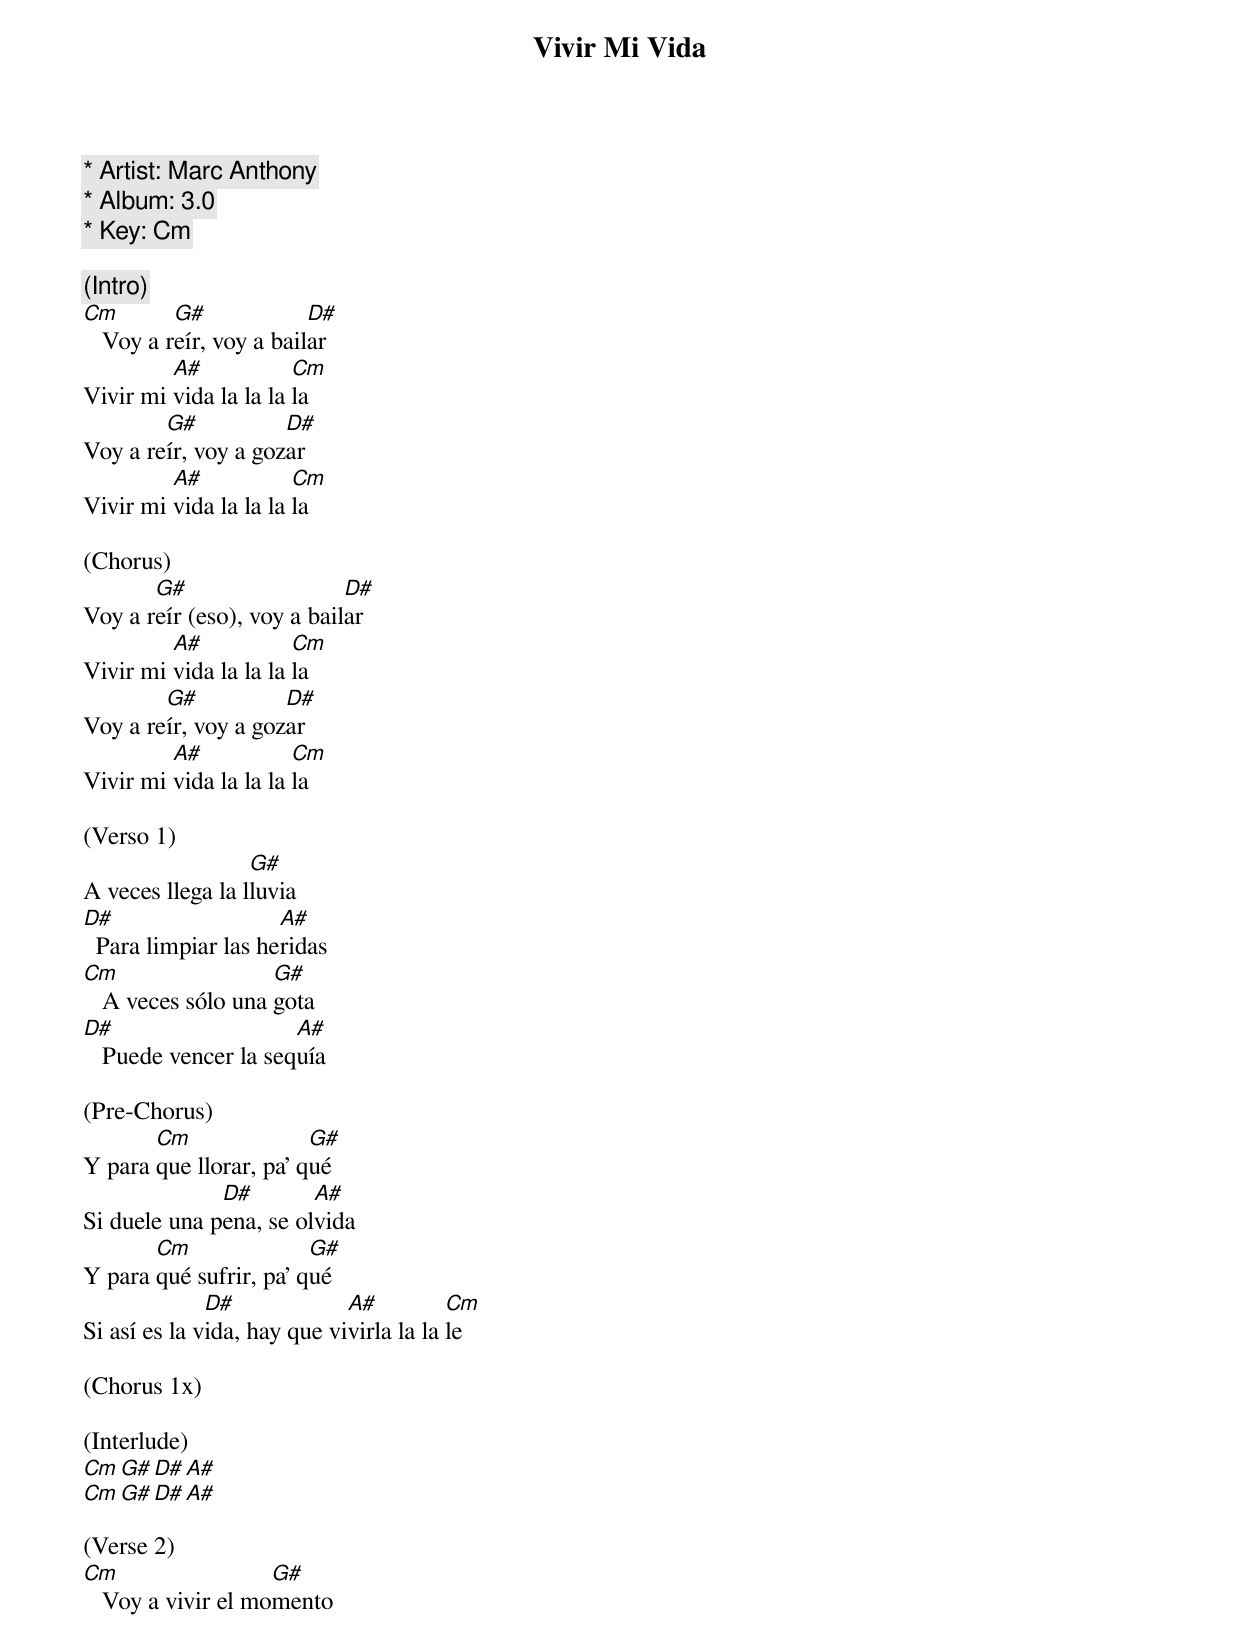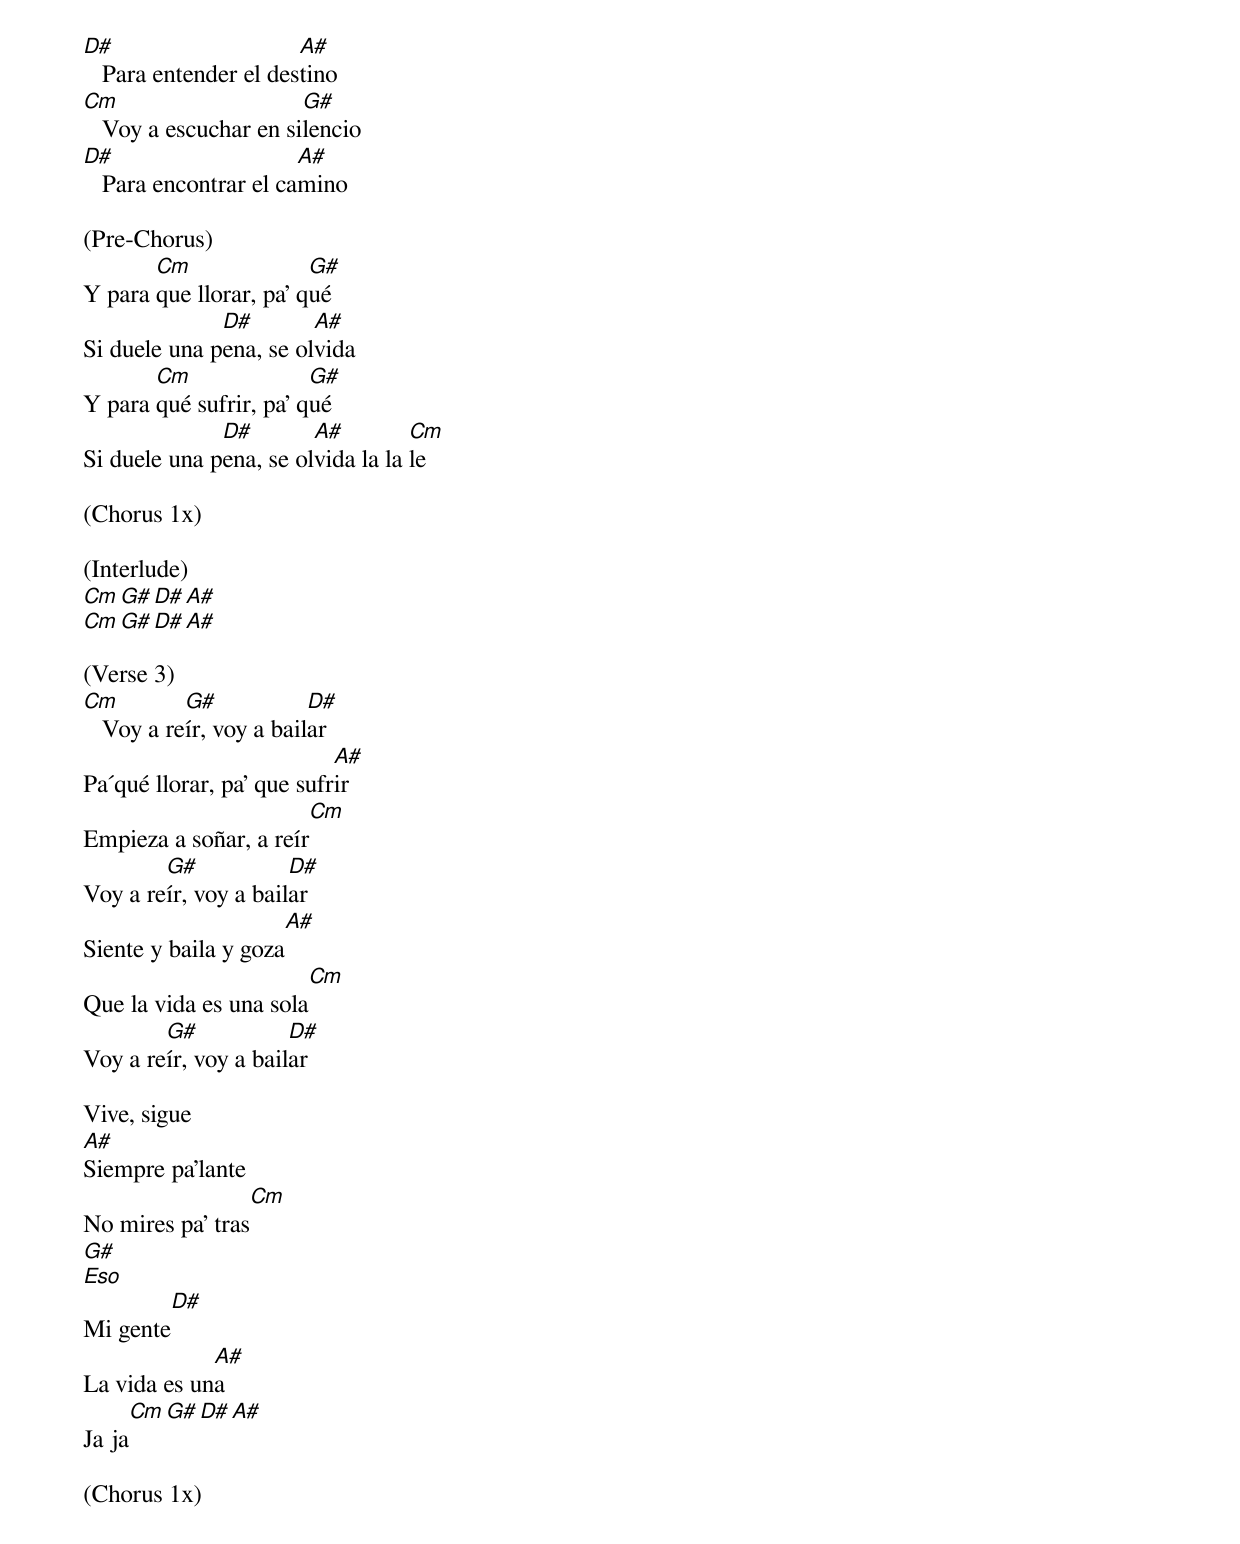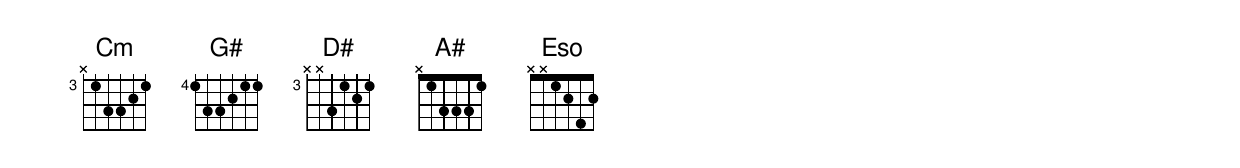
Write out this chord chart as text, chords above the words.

Vivir Mi Vida

* Artist: Marc Anthony
* Album: 3.0
* Key: Cm

(Intro)
Cm        G#             D#
   Voy a reír, voy a bailar
         A#            Cm
Vivir mi vida la la la la
        G#           D#
Voy a reír, voy a gozar
         A#            Cm
Vivir mi vida la la la la

(Chorus)
       G#                   D#
Voy a reír (eso), voy a bailar
         A#            Cm
Vivir mi vida la la la la
        G#           D#
Voy a reír, voy a gozar
         A#            Cm
Vivir mi vida la la la la

(Verso 1)
                  G#
A veces llega la lluvia
D#                   A#
  Para limpiar las heridas
Cm                  G#
   A veces sólo una gota
D#                    A#
   Puede vencer la sequía

(Pre-Chorus)
       Cm               G#
Y para que llorar, pa' qué
              D#        A#
Si duele una pena, se olvida
       Cm               G#
Y para qué sufrir, pa' qué
              D#             A#          Cm
Si así es la vida, hay que vivirla la la le

(Chorus 1x)

(Interlude)
Cm  G#  D#  A#
Cm  G#  D#  A#

(Verse 2)
Cm                  G#
   Voy a vivir el momento
D#                     A#
   Para entender el destino
Cm                     G#
   Voy a escuchar en silencio
D#                     A#
   Para encontrar el camino

(Pre-Chorus)
       Cm               G#
Y para que llorar, pa' qué
              D#        A#
Si duele una pena, se olvida
       Cm               G#
Y para qué sufrir, pa' qué
              D#        A#         Cm
Si duele una pena, se olvida la la le

(Chorus 1x)

(Interlude)
Cm  G#  D#  A#
Cm  G#  D#  A#

(Verse 3)
Cm         G#            D#
   Voy a reír, voy a bailar
                           A#
Pa´qué llorar, pa’ que sufrir
                       Cm
Empieza a soñar, a reír
        G#            D#
Voy a reír, voy a bailar
                     A#
Siente y baila y goza
                       Cm
Que la vida es una sola
        G#            D#
Voy a reír, voy a bailar

Vive, sigue
A#
Siempre pa’lante
                 Cm
No mires pa’ tras
    G#
Eso
         D#
Mi gente
             A#
La vida es una
      Cm  G#  D#  A#
Ja ja

(Chorus 1x)
